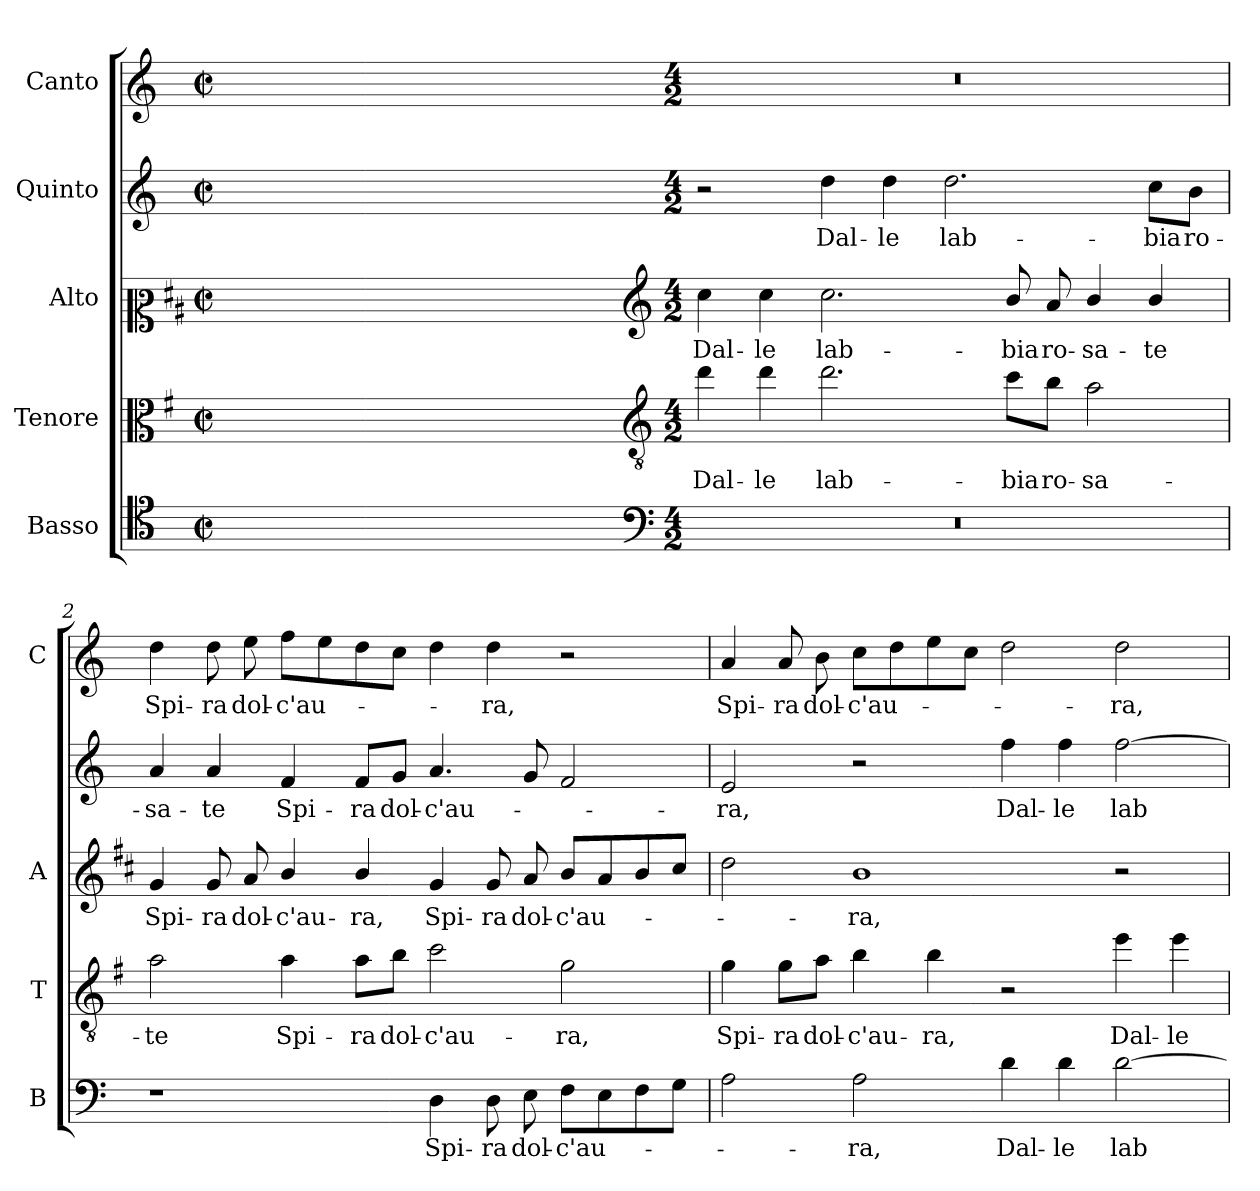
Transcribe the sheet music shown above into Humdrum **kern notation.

**kern	**text	**kern	**text	**kern	**text	**kern	**text	**kern	**text
*part5	*part5	*part4	*part4	*part3	*part3	*part2	*part2	*part1	*part1
*staff5	*staff5	*staff4	*staff4	*staff3	*staff3	*staff2	*staff2	*staff1	*staff1
*I"Basso	*	*I"Tenore	*	*I"Alto	*	*I"Quinto	*	*I"Canto	*
*I'B	*	*I'T	*	*I'A	*	*	*	*I'C	*
*clefC4	*	*clefC3	*	*clefC2	*	*clefG2	*	*clefG2	*
*	*	*ITrd4c7	*	*ITrd1c2	*	*	*	*	*
*k[]	*	*k[]	*	*k[]	*	*k[]	*	*k[]	*
*C:	*	*C:	*	*C:	*	*C:	*	*C:	*
*M2/2	*	*M2/2	*	*M2/2	*	*M2/2	*	*M2/2	*
*met(c|)	*	*met(c|)	*	*met(c|)	*	*met(c|)	*	*met(c|)	*
=	=	=	=	=	=	=	=	=	=
1ryy	.	1ryy	.	1ryy	.	1ryy	.	1ryy	.
=1X-	=1X-	=1X-	=1X-	=1X-	=1X-	=1X-	=1X-	=1X-	=1X-
4ryy	.	4ryy	.	4ryy	.	4ryy	.	4ryy	.
4ryy	.	4ryy	.	4ryy	.	4ryy	.	4ryy	.
4ryy	.	4ryy	.	4ryy	.	4ryy	.	4ryy	.
4ryy	.	4ryy	.	4ryy	.	4ryy	.	4ryy	.
=1-	=1-	=1-	=1-	=1-	=1-	=1-	=1-	=1-	=1-
*clefF4	*	*clefGv2	*	*clefG2	*	*	*	*	*
*M4/2	*	*M4/2	*	*M4/2	*	*M4/2	*	*M4/2	*
!	!	!	!LO:LY:b	!	!LO:LY:b	!	!	!	!
0r	.	4g\	Dal-	4b\	Dal-	2r	.	0r	.
!	!	!	!LO:LY:b	!	!LO:LY:b	!	!	!	!
.	.	4g\	-le	4b\	-le	.	.	.	.
!	!	!	!LO:LY:b	!	!LO:LY:b	!	!LO:LY:b	!	!
.	.	2.g\	lab-	2.b\	lab-	4dd\	Dal-	.	.
!	!	!	!	!	!	!	!LO:LY:b	!	!
.	.	.	.	.	.	4dd\	-le	.	.
!	!	!	!	!	!	!	!LO:LY:b	!	!
.	.	.	.	.	.	2.dd\	lab-	.	.
!	!	!	!LO:LY:b	!	!LO:LY:b	!	!	!	!
.	.	8f\L	-bia	8a/	-bia	.	.	.	.
!	!	!	!LO:LY:b	!	!LO:LY:b	!	!	!	!
.	.	8e\J	ro-	8g/	ro-	.	.	.	.
!	!	!	!LO:LY:b	!	!LO:LY:b	!	!	!	!
.	.	2d\	-sa-	4a/	-sa-	.	.	.	.
!	!	!	!	!	!LO:LY:b	!	!LO:LY:b	!	!
.	.	.	.	4a/	-te	8cc\L	-bia	.	.
!	!	!	!	!	!	!	!LO:LY:b	!	!
.	.	.	.	.	.	8b\J	ro-	.	.
=2	=2	=2	=2	=2	=2	=2	=2	=2	=2
!	!	!	!LO:LY:b	!	!LO:LY:b	!	!LO:LY:b	!	!LO:LY:b
1r	.	2d\	-te	4f/	Spi-	4a/	-sa-	4dd\	Spi-
!	!	!	!	!	!LO:LY:b	!	!LO:LY:b	!	!LO:LY:b
.	.	.	.	8f/	-ra	4a/	-te	8dd\	-ra
!	!	!	!	!	!LO:LY:b	!	!	!	!LO:LY:b
.	.	.	.	8g/	dol-	.	.	8ee\	dol-
!	!	!	!LO:LY:b	!	!LO:LY:b	!	!LO:LY:b	!	!LO:LY:b
.	.	4d\	Spi-	4a/	-c'au-	4f/	Spi-	8ff\L	-c'au-
.	.	.	.	.	.	.	.	8ee\	.
!	!	!	!LO:LY:b	!	!LO:LY:b	!	!LO:LY:b	!	!
.	.	8d\L	-ra	4a/	-ra,	8f/L	-ra	8dd\	.
!	!	!	!LO:LY:b	!	!	!	!LO:LY:b	!	!
.	.	8e\J	dol-	.	.	8g/J	dol-	8cc\J	.
!	!LO:LY:b	!	!LO:LY:b	!	!LO:LY:b	!	!LO:LY:b	!	!
4D\	Spi-	2f\	-c'au-	4f/	Spi-	4.a/	-c'au-	4dd\	.
!	!LO:LY:b	!	!	!	!LO:LY:b	!	!	!	!LO:LY:b
8D\	-ra	.	.	8f/	-ra	.	.	4dd\	-ra,
!	!LO:LY:b	!	!	!	!LO:LY:b	!	!	!	!
8E\	dol-	.	.	8g/	dol-	8g/	.	.	.
!	!LO:LY:b	!	!LO:LY:b	!	!LO:LY:b	!	!	!	!
8F\L	-c'au-	2c\	-ra,	8a/L	-c'au-	2f/	.	2r	.
8E\	.	.	.	8g/	.	.	.	.	.
8F\	.	.	.	8a/	.	.	.	.	.
8G\J	.	.	.	8b/J	.	.	.	.	.
!!LO:LB:g=z
=3	=3	=3	=3	=3	=3	=3	=3	=3	=3
!	!	!	!LO:LY:b	!	!	!	!LO:LY:b	!	!LO:LY:b
2A\	.	4c\	Spi-	2cc\	.	2e/	-ra,	4a/	Spi-
!	!	!	!LO:LY:b	!	!	!	!	!	!LO:LY:b
.	.	8c\L	-ra	.	.	.	.	8a/	-ra
!	!	!	!LO:LY:b	!	!	!	!	!	!LO:LY:b
.	.	8d\J	dol-	.	.	.	.	8b\	dol-
!	!LO:LY:b	!	!LO:LY:b	!	!LO:LY:b	!	!	!	!LO:LY:b
2A\	-ra,	4e\	-c'au-	1a	-ra,	2r	.	8cc\L	-c'au-
.	.	.	.	.	.	.	.	8dd\	.
!	!	!	!LO:LY:b	!	!	!	!	!	!
.	.	4e\	-ra,	.	.	.	.	8ee\	.
.	.	.	.	.	.	.	.	8cc\J	.
!	!LO:LY:b	!	!	!	!	!	!LO:LY:b	!	!
4d\	Dal-	2r	.	.	.	4ff\	Dal-	2dd\	.
!	!LO:LY:b	!	!	!	!	!	!LO:LY:b	!	!
4d\	-le	.	.	.	.	4ff\	-le	.	.
!	!LO:LY:b	!	!LO:LY:b	!	!	!	!LO:LY:b	!	!LO:LY:b
[2d\	lab-	4a\	Dal-	2r	.	[2ff\	lab-	2dd\	-ra,
!	!	!	!LO:LY:b	!	!	!	!	!	!
.	.	4a\	-le	.	.	.	.	.	.
=	=	=	=	=	=	=	=	=	=
*-	*-	*-	*-	*-	*-	*-	*-	*-	*-
